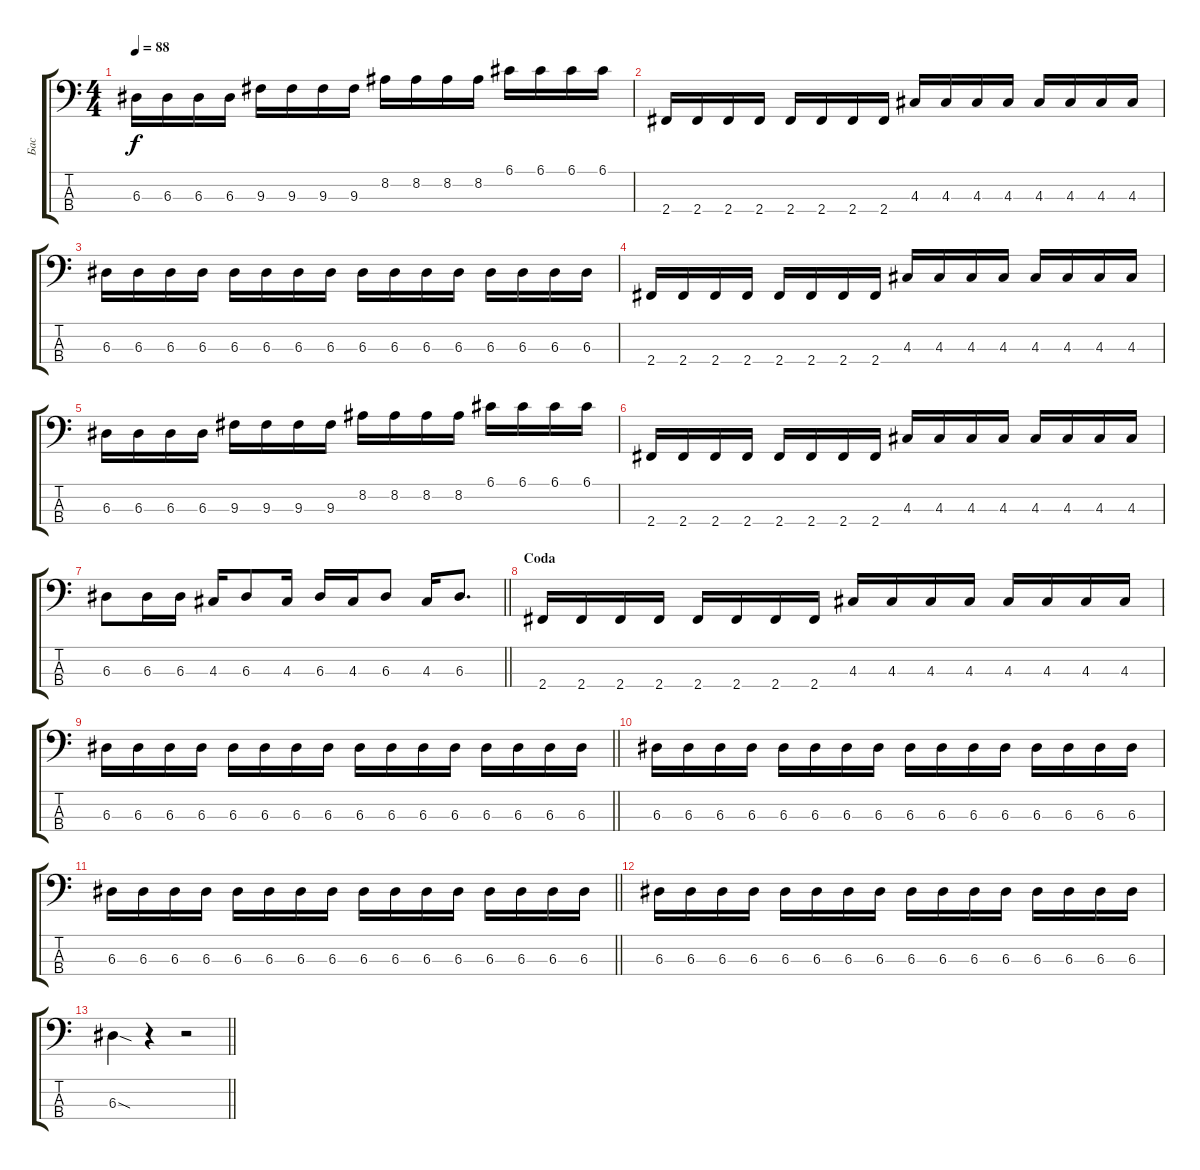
\track ("Бас" "Бас") {instrument electricbasspick}
\staff {score tabs}
\tuning (G2 D2 A1 E1) {hide}
\ts (4 4)
\tempo 88
\clef f4
\ks c
6.3.16{dy f} 6.3.16 6.3.16 6.3.16 9.3.16 9.3.16 9.3.16 9.3.16 8.2.16 8.2.16 8.2.16 8.2.16 6.1.16 6.1.16 6.1.16 6.1.16 |
2.4.16 2.4.16 2.4.16 2.4.16 2.4.16 2.4.16 2.4.16 2.4.16 4.3.16 4.3.16 4.3.16 4.3.16 4.3.16 4.3.16 4.3.16 4.3.16 |
6.3.16 6.3.16 6.3.16 6.3.16 6.3.16 6.3.16 6.3.16 6.3.16 6.3.16 6.3.16 6.3.16 6.3.16 6.3.16 6.3.16 6.3.16 6.3.16 |
2.4.16 2.4.16 2.4.16 2.4.16 2.4.16 2.4.16 2.4.16 2.4.16 4.3.16 4.3.16 4.3.16 4.3.16 4.3.16 4.3.16 4.3.16 4.3.16 |
6.3.16 6.3.16 6.3.16 6.3.16 9.3.16 9.3.16 9.3.16 9.3.16 8.2.16 8.2.16 8.2.16 8.2.16 6.1.16 6.1.16 6.1.16 6.1.16 |
2.4.16 2.4.16 2.4.16 2.4.16 2.4.16 2.4.16 2.4.16 2.4.16 4.3.16 4.3.16 4.3.16 4.3.16 4.3.16 4.3.16 4.3.16 4.3.16 |
\barLineRight lightlight
6.3.8 6.3.16 6.3.16 4.3.16 6.3.8 4.3.16 6.3.16 4.3.16 6.3.8 4.3.16 6.3.8{d} |
\section ("" "Coda")
2.4.16 2.4.16 2.4.16 2.4.16 2.4.16 2.4.16 2.4.16 2.4.16 4.3.16 4.3.16 4.3.16 4.3.16 4.3.16 4.3.16 4.3.16 4.3.16 |
\barLineRight lightlight
6.3.16 6.3.16 6.3.16 6.3.16 6.3.16 6.3.16 6.3.16 6.3.16 6.3.16 6.3.16 6.3.16 6.3.16 6.3.16 6.3.16 6.3.16 6.3.16 |
6.3.16 6.3.16 6.3.16 6.3.16 6.3.16 6.3.16 6.3.16 6.3.16 6.3.16 6.3.16 6.3.16 6.3.16 6.3.16 6.3.16 6.3.16 6.3.16 |
\barLineRight lightlight
6.3.16 6.3.16 6.3.16 6.3.16 6.3.16 6.3.16 6.3.16 6.3.16 6.3.16 6.3.16 6.3.16 6.3.16 6.3.16 6.3.16 6.3.16 6.3.16 |
6.3.16 6.3.16 6.3.16 6.3.16 6.3.16 6.3.16 6.3.16 6.3.16 6.3.16 6.3.16 6.3.16 6.3.16 6.3.16 6.3.16 6.3.16 6.3.16 |
\barLineRight lightlight
6.3{sod}.4 r.4 r.2
